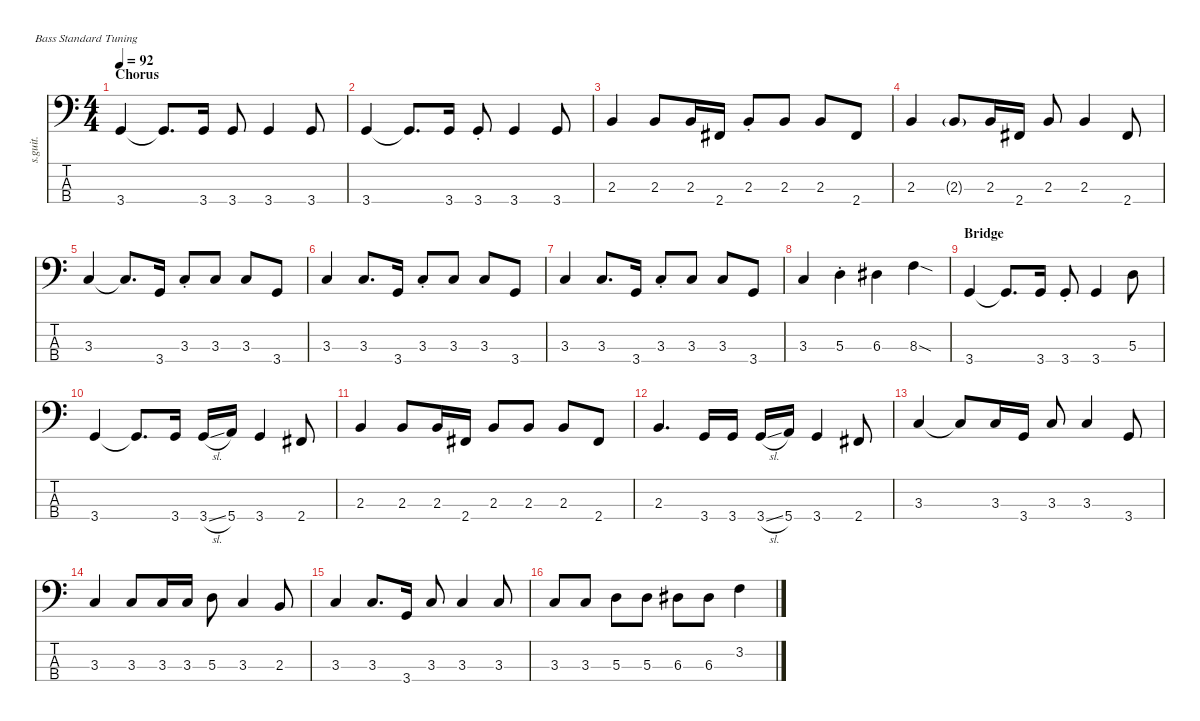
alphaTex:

\defaultSystemsLayout 4
\hideDynamics
\bracketExtendMode nobrackets
\track ("Colin Greenwood | Ernie Ball Music Man Sterling | Bass" "s.guit.") {instrument electricbassfinger}
\staff {score tabs}
\tuning (G2 D2 A1 E1)
\ts (4 4)
\section ("" "Chorus")
\tempo 92
\clef f4
\ks c
3.4.4{dy mf} 3.4{t}.8{d} 3.4.16 3.4.8 3.4.4 3.4.8 |
3.4.4 3.4{t}.8{d} 3.4.16 3.4{st}.8 3.4.4 3.4.8 |
2.3.4 2.3.8 2.3.16 2.4{acc #}.16 2.3{st}.8 2.3.8 2.3.8 2.4{acc #}.8 |
2.3.4 2.3{g}.8 2.3.16 2.4{acc #}.16 2.3.8 2.3.4 2.4{acc #}.8 |
3.3.4 3.3{t}.8{d} 3.4.16 3.3{st}.8 3.3.8 3.3.8 3.4.8 |
3.3.4 3.3.8{d} 3.4.16 3.3{st}.8 3.3.8 3.3.8 3.4.8 |
3.3.4 3.3.8{d} 3.4.16 3.3{st}.8 3.3.8 3.3.8 3.4.8 |
3.3.4 5.3{st}.4 6.3{acc #}.4 8.3{sod}.4 |
\section ("" "Bridge")
3.4.4 3.4{t}.8{d} 3.4.16 3.4{st}.8 3.4.4 5.3.8 |
3.4.4 3.4{t}.8{d} 3.4.16 3.4{sl}.16 5.4.16 3.4.4 2.4{acc #}.8 |
2.3.4 2.3.8 2.3.16 2.4{acc #}.16 2.3.8 2.3.8 2.3.8 2.4{acc #}.8 |
2.3.4{d} 3.4.16 3.4.16 3.4{sl}.16 5.4.16 3.4.4 2.4{acc #}.8 |
3.3.4 3.3{t}.8 3.3.16 3.4.16 3.3.8 3.3.4 3.4.8 |
3.3.4 3.3.8 3.3.16 3.3.16 5.3.8 3.3.4 2.3.8 |
3.3.4 3.3.8{d} 3.4.16 3.3.8 3.3.4 3.3.8 |
3.3.8 3.3.8 5.3.8 5.3.8 6.3{acc #}.8 6.3{acc #}.8 3.2{ss}.4
